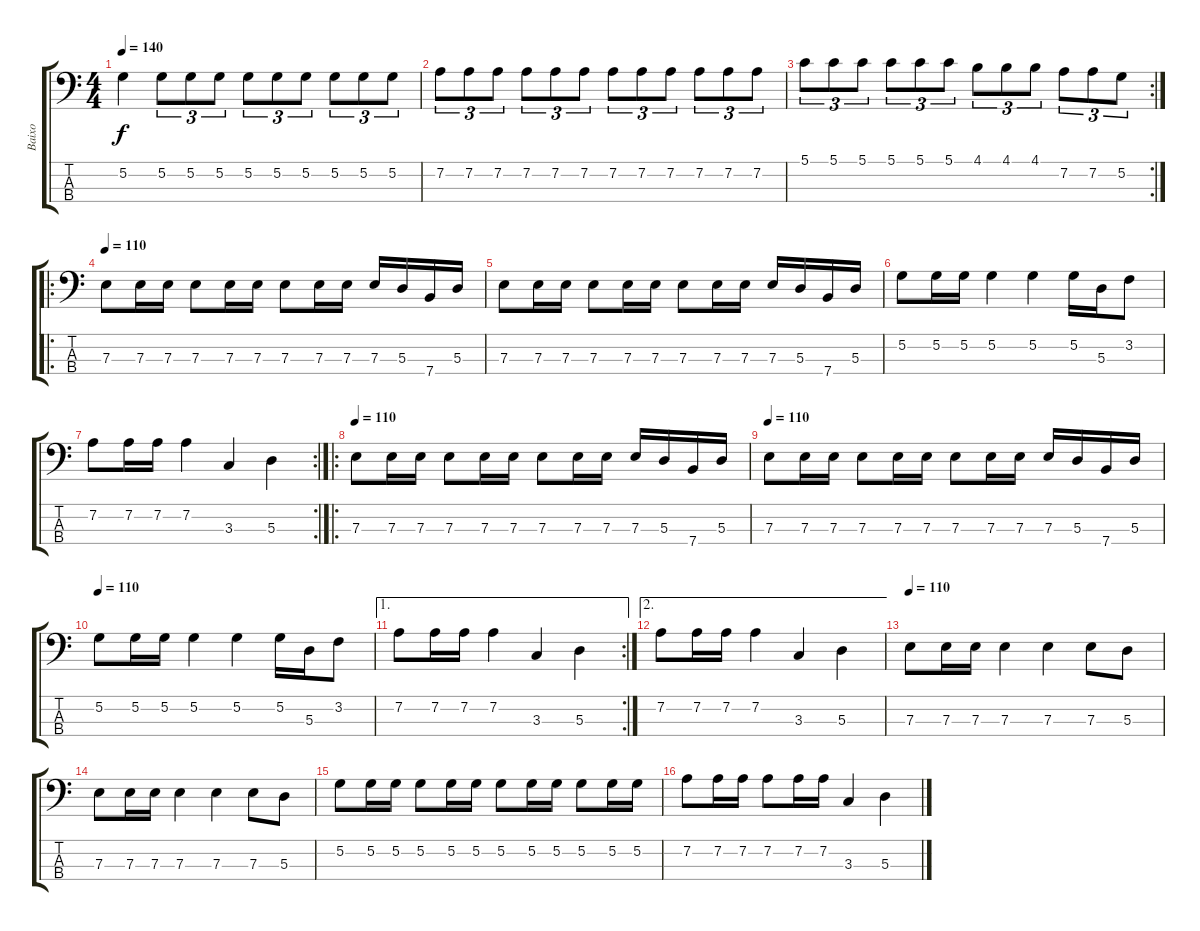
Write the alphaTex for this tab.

\track ("Baixo" "Baixo") {instrument acousticbass}
\staff {score tabs}
\tuning (G2 D2 A1 E1) {hide}
\ts (4 4)
\tempo 140
\clef f4
\ks c
5.2.4{dy f} 5.2.8{tu (3 2)} 5.2.8{tu (3 2)} 5.2.8{tu (3 2)} 5.2.8{tu (3 2)} 5.2.8{tu (3 2)} 5.2.8{tu (3 2)} 5.2.8{tu (3 2)} 5.2.8{tu (3 2)} 5.2.8{tu (3 2)} |
7.2.8{tu (3 2)} 7.2.8{tu (3 2)} 7.2.8{tu (3 2)} 7.2.8{tu (3 2)} 7.2.8{tu (3 2)} 7.2.8{tu (3 2)} 7.2.8{tu (3 2)} 7.2.8{tu (3 2)} 7.2.8{tu (3 2)} 7.2.8{tu (3 2)} 7.2.8{tu (3 2)} 7.2.8{tu (3 2)} |
\rc 2
5.1.8{tu (3 2)} 5.1.8{tu (3 2)} 5.1.8{tu (3 2)} 5.1.8{tu (3 2)} 5.1.8{tu (3 2)} 5.1.8{tu (3 2)} 4.1.8{tu (3 2)} 4.1.8{tu (3 2)} 4.1.8{tu (3 2)} 7.2.8{tu (3 2)} 7.2.8{tu (3 2)} 5.2.8{tu (3 2)} |
\ro
\tempo 110
7.3.8 7.3.16 7.3.16 7.3.8 7.3.16 7.3.16 7.3.8 7.3.16 7.3.16 7.3.16 5.3.16 7.4.16 5.3.16 |
7.3.8 7.3.16 7.3.16 7.3.8 7.3.16 7.3.16 7.3.8 7.3.16 7.3.16 7.3.16 5.3.16 7.4.16 5.3.16 |
5.2.8 5.2.16 5.2.16 5.2.4 5.2.4 5.2.16 5.3.16 3.2.8 |
\rc 2
7.2.8 7.2.16 7.2.16 7.2.4 3.3.4 5.3.4 |
\ro
\tempo 110
7.3.8 7.3.16 7.3.16 7.3.8 7.3.16 7.3.16 7.3.8 7.3.16 7.3.16 7.3.16 5.3.16 7.4.16 5.3.16 |
\tempo 110
7.3.8 7.3.16 7.3.16 7.3.8 7.3.16 7.3.16 7.3.8 7.3.16 7.3.16 7.3.16 5.3.16 7.4.16 5.3.16 |
\tempo 110
5.2.8 5.2.16 5.2.16 5.2.4 5.2.4 5.2.16 5.3.16 3.2.8 |
\ae 1
\rc 2
7.2.8 7.2.16 7.2.16 7.2.4 3.3.4 5.3.4 |
\ae 2
7.2.8 7.2.16 7.2.16 7.2.4 3.3.4 5.3.4 |
\tempo 110
7.3.8 7.3.16 7.3.16 7.3.4 7.3.4 7.3.8 5.3.8 |
7.3.8 7.3.16 7.3.16 7.3.4 7.3.4 7.3.8 5.3.8 |
5.2.8 5.2.16 5.2.16 5.2.8 5.2.16 5.2.16 5.2.8 5.2.16 5.2.16 5.2.8 5.2.16 5.2.16 |
7.2.8 7.2.16 7.2.16 7.2.8 7.2.16 7.2.16 3.3.4 5.3.4
